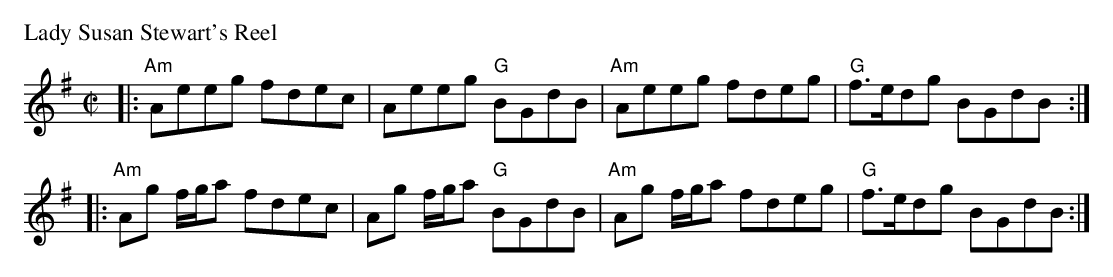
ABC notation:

X:1
P: Lady Susan Stewart's Reel
M: C|
L: 1/8
K: ADor
|: "Am"Aeeg fdec | Aeeg "G"BGdB | "Am"Aeeg fdeg | "G"f>edg BGdB :|
|: "Am"Ag f/g/a fdec | Ag f/g/a "G"BGdB | "Am"Ag f/g/a fdeg | "G"f>edg BGdB :|
